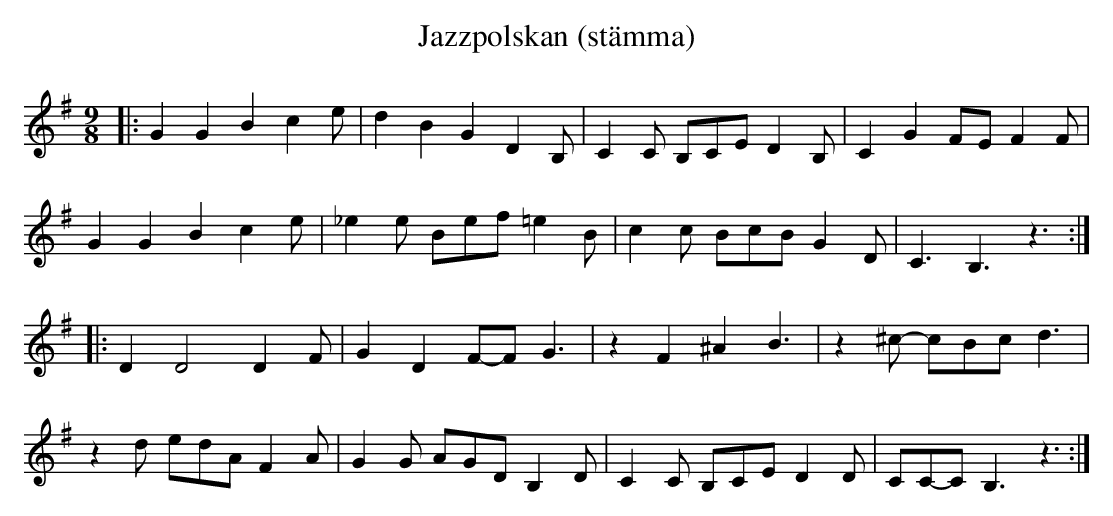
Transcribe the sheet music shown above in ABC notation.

X:1
T:Jazzpolskan (stämma)
L:1/8
M:9/8
K:G
|: G2 G2 B2 c2 e | d2 B2 G2 D2 B, | C2 C B,CE D2 B, | C2 G2 FE F2 F | %4
G2 G2 B2 c2 e | _e2 e Bef =e2 B | c2 c BcB G2 D | C3 B,3 z3 :: %8
D2 D4 D2 F | G2 D2 F-F G3 | z2 F2 ^A2 B3 | z2 ^c- cBc d3 | %12
z2 d edA F2 A | G2 G AGD B,2 D | C2 C B,CE D2 D | CC-C B,3 z3 :| %16
